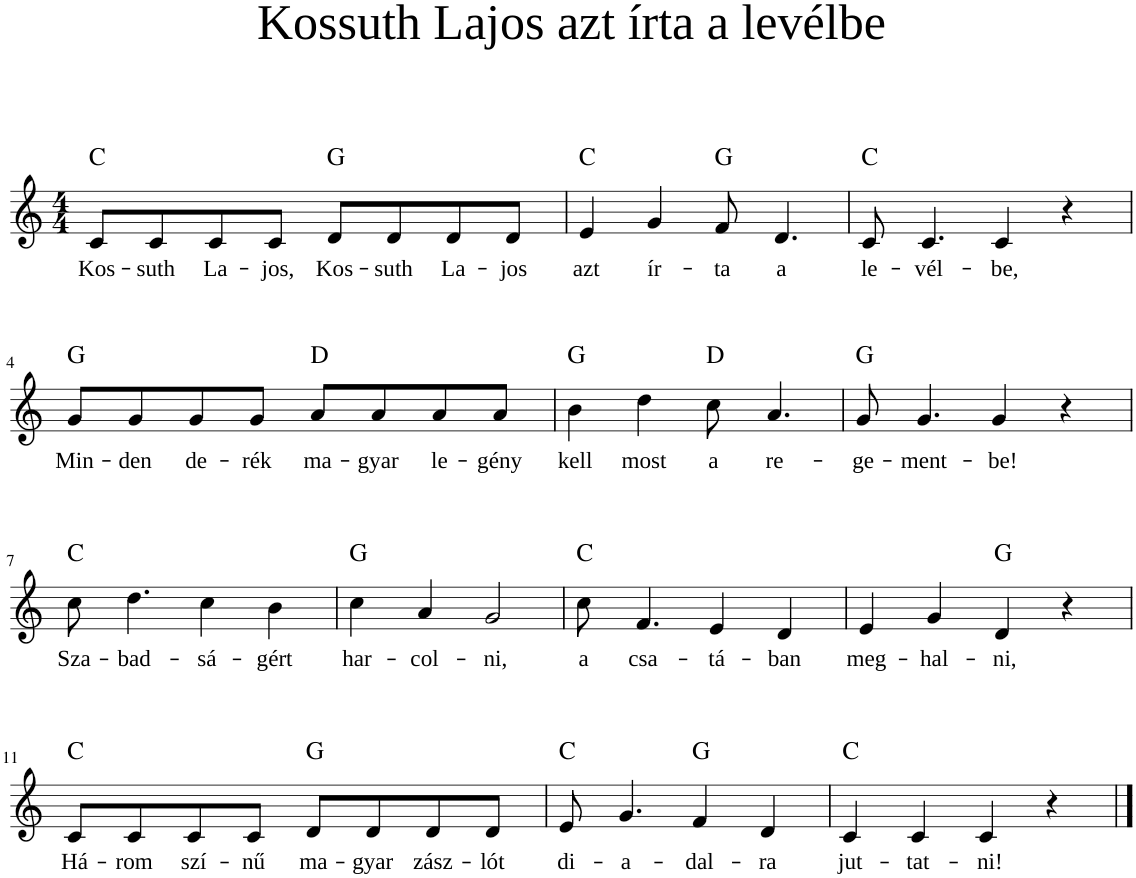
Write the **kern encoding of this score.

**kern	**text	**harte
*part1	*part1	*part1
*staff1	*staff1	*
*I"Piano	*	*
*I'Pno	*	*
*clefG2	*	*
*k[]	*	*
*M4/4	*	*
=1	=1	=1
!	!LO:LY:b	!
8c/L	Kos-	C:maj
!	!LO:LY:b	!
8c/	-suth	.
!	!LO:LY:b	!
8c/	La-	.
!	!LO:LY:b	!
8c/J	-jos,	.
!	!LO:LY:b	!
8d/L	Kos-	G:maj
!	!LO:LY:b	!
8d/	-suth	.
!	!LO:LY:b	!
8d/	La-	.
!	!LO:LY:b	!
8d/J	-jos	.
=2	=2	=2
!	!LO:LY:b	!
4e/	azt	C:maj
!	!LO:LY:b	!
4g/	ír-	.
!	!LO:LY:b	!
8f/	-ta	G:maj
!	!LO:LY:b	!
4.d/	a	.
=3	=3	=3
!	!LO:LY:b	!
8c/	le-	C:maj
!	!LO:LY:b	!
4.c/	-vél-	.
!	!LO:LY:b	!
4c/	-be,	.
4r	.	.
!!LO:LB:g=z
=4	=4	=4
!	!LO:LY:b	!
8g/L	Min-	G:maj
!	!LO:LY:b	!
8g/	-den	.
!	!LO:LY:b	!
8g/	de-	.
!	!LO:LY:b	!
8g/J	-rék	.
!	!LO:LY:b	!
8a/L	ma-	D:maj
!	!LO:LY:b	!
8a/	-gyar	.
!	!LO:LY:b	!
8a/	le-	.
!	!LO:LY:b	!
8a/J	-gény	.
=5	=5	=5
!	!LO:LY:b	!
4b\	kell	G:maj
!	!LO:LY:b	!
4dd\	most	.
!	!LO:LY:b	!
8cc\	a	D:maj
!	!LO:LY:b	!
4.a/	re-	.
=6	=6	=6
!	!LO:LY:b	!
8g/	-ge-	G:maj
!	!LO:LY:b	!
4.g/	-ment-	.
!	!LO:LY:b	!
4g/	-be!	.
4r	.	.
!!LO:LB:g=z
=7	=7	=7
!	!LO:LY:b	!
8cc\	Sza-	C:maj
!	!LO:LY:b	!
4.dd\	-bad-	.
!	!LO:LY:b	!
4cc\	-sá-	.
!	!LO:LY:b	!
4b\	-gért	.
=8	=8	=8
!	!LO:LY:b	!
4cc\	har-	G:maj
!	!LO:LY:b	!
4a/	-col-	.
!	!LO:LY:b	!
2g/	-ni,	.
=9	=9	=9
!	!LO:LY:b	!
8cc\	a	C:maj
!	!LO:LY:b	!
4.f/	csa-	.
!	!LO:LY:b	!
4e/	-tá-	.
!	!LO:LY:b	!
4d/	-ban	.
=10	=10	=10
!	!LO:LY:b	!
4e/	meg-	.
!	!LO:LY:b	!
4g/	-hal-	.
!	!LO:LY:b	!
4d/	-ni,	G:maj
4r	.	.
!!LO:LB:g=z
=11	=11	=11
!	!LO:LY:b	!
8c/L	Há-	C:maj
!	!LO:LY:b	!
8c/	-rom	.
!	!LO:LY:b	!
8c/	szí-	.
!	!LO:LY:b	!
8c/J	-nű	.
!	!LO:LY:b	!
8d/L	ma-	G:maj
!	!LO:LY:b	!
8d/	-gyar	.
!	!LO:LY:b	!
8d/	zász-	.
!	!LO:LY:b	!
8d/J	-lót	.
=12	=12	=12
!	!LO:LY:b	!
8e/	di-	C:maj
!	!LO:LY:b	!
4.g/	-a-	.
!	!LO:LY:b	!
4f/	-dal-	G:maj
!	!LO:LY:b	!
4d/	-ra	.
=13	=13	=13
!	!LO:LY:b	!
4c/	jut-	C:maj
!	!LO:LY:b	!
4c/	-tat-	.
!	!LO:LY:b	!
4c/	-ni!	.
4r	.	.
==	==	==
*-	*-	*-
